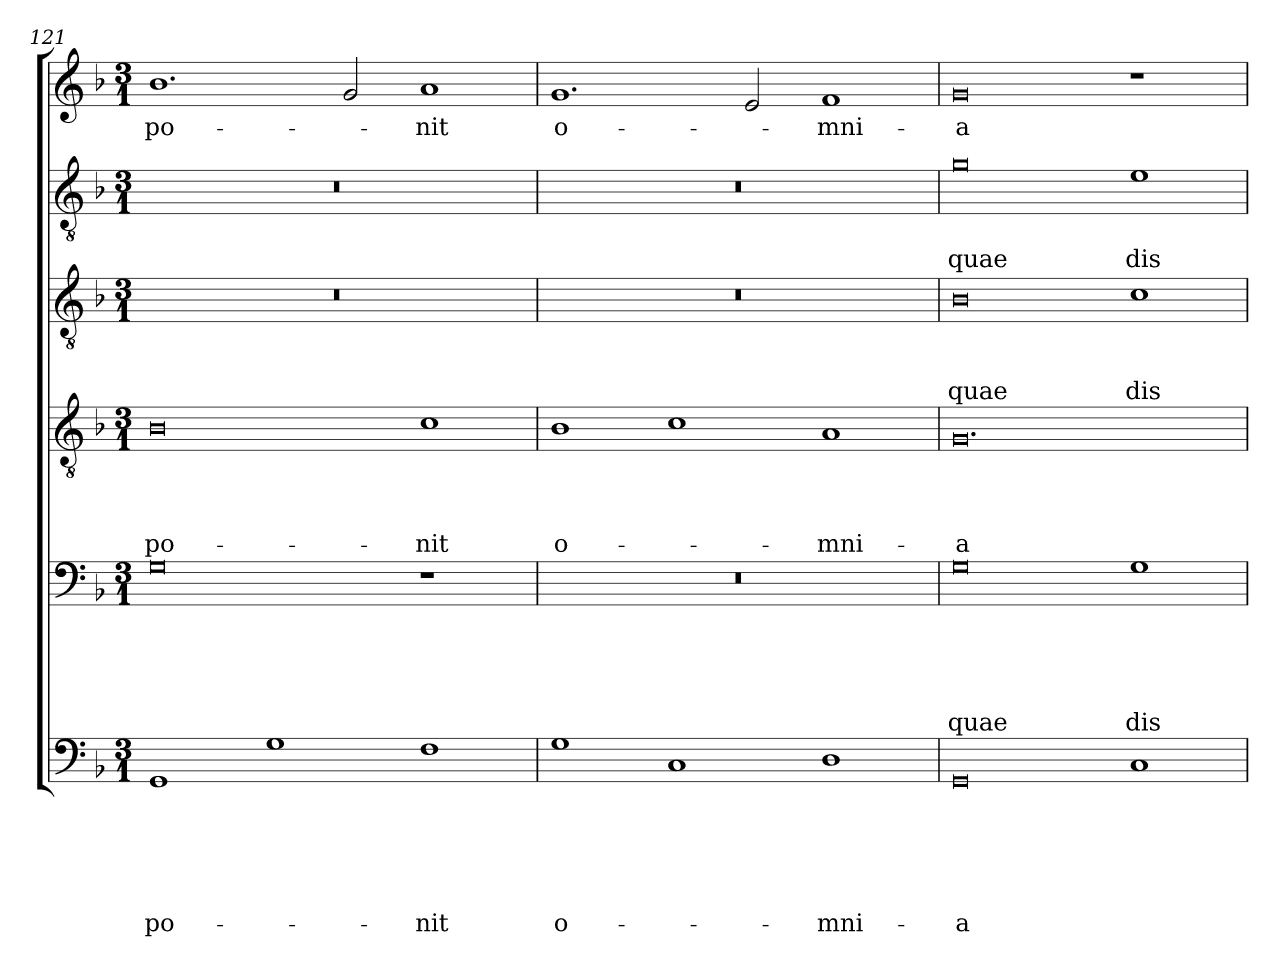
**kern	**text	**text	**text	**text	**text	**text	**kern	**text	**text	**text	**text	**text	**kern	**text	**text	**text	**text	**kern	**text	**text	**text	**kern	**text	**text	**kern	**text
*part6	*part6	*part6	*part6	*part6	*part6	*part6	*part5	*part5	*part5	*part5	*part5	*part5	*part4	*part4	*part4	*part4	*part4	*part3	*part3	*part3	*part3	*part2	*part2	*part2	*part1	*part1
*staff6	*staff6	*staff6	*staff6	*staff6	*staff6	*staff6	*staff5	*staff5	*staff5	*staff5	*staff5	*staff5	*staff4	*staff4	*staff4	*staff4	*staff4	*staff3	*staff3	*staff3	*staff3	*staff2	*staff2	*staff2	*staff1	*staff1
*clefF4	*	*	*	*	*	*	*clefF4	*	*	*	*	*	*clefGv2	*	*	*	*	*clefGv2	*	*	*	*clefGv2	*	*	*clefG2	*
*k[b-]	*	*	*	*	*	*	*k[b-]	*	*	*	*	*	*k[b-]	*	*	*	*	*k[b-]	*	*	*	*k[b-]	*	*	*k[b-]	*
*F:	*	*	*	*	*	*	*F:	*	*	*	*	*	*F:	*	*	*	*	*F:	*	*	*	*F:	*	*	*F:	*
*M3/1	*	*	*	*	*	*	*M3/1	*	*	*	*	*	*M3/1	*	*	*	*	*M3/1	*	*	*	*M3/1	*	*	*M3/1	*
=121	=121	=121	=121	=121	=121	=121	=121	=121	=121	=121	=121	=121	=121	=121	=121	=121	=121	=121	=121	=121	=121	=121	=121	=121	=121	=121
!	!	!	!	!	!	!LO:LY:b	!	!	!	!	!	!	!	!	!	!	!LO:LY:b	!	!	!	!	!	!	!	!	!LO:LY:b
1GG	.	.	.	.	.	-po-	0G	.	.	.	.	.	0B-	.	.	.	-po-	0.r	.	.	.	0.r	.	.	1.b-	-po-
1G	.	.	.	.	.	.	.	.	.	.	.	.	.	.	.	.	.	.	.	.	.	.	.	.	.	.
.	.	.	.	.	.	.	.	.	.	.	.	.	.	.	.	.	.	.	.	.	.	.	.	.	2g/	.
!	!	!	!	!	!	!LO:LY:b	!	!	!	!	!	!	!	!	!	!	!LO:LY:b	!	!	!	!	!	!	!	!	!LO:LY:b
1F	.	.	.	.	.	-nit	1r	.	.	.	.	.	1c	.	.	.	-nit	.	.	.	.	.	.	.	1a	-nit
=122	=122	=122	=122	=122	=122	=122	=122	=122	=122	=122	=122	=122	=122	=122	=122	=122	=122	=122	=122	=122	=122	=122	=122	=122	=122	=122
!	!	!	!	!	!	!LO:LY:b	!	!	!	!	!	!	!	!	!	!	!LO:LY:b	!	!	!	!	!	!	!	!	!LO:LY:b
1G	.	.	.	.	.	o-	0.r	.	.	.	.	.	1B-	.	.	.	o-	0.r	.	.	.	0.r	.	.	1.g	o-
1C	.	.	.	.	.	.	.	.	.	.	.	.	1c	.	.	.	.	.	.	.	.	.	.	.	.	.
.	.	.	.	.	.	.	.	.	.	.	.	.	.	.	.	.	.	.	.	.	.	.	.	.	2e/	.
!	!	!	!	!	!	!LO:LY:b	!	!	!	!	!	!	!	!	!	!	!LO:LY:b	!	!	!	!	!	!	!	!	!LO:LY:b
1D	.	.	.	.	.	-mni-	.	.	.	.	.	.	1A	.	.	.	-mni-	.	.	.	.	.	.	.	1f	-mni-
!!LO:PB:g=z
=123	=123	=123	=123	=123	=123	=123	=123	=123	=123	=123	=123	=123	=123	=123	=123	=123	=123	=123	=123	=123	=123	=123	=123	=123	=123	=123
!	!	!	!	!	!	!LO:LY:b	!	!	!	!	!	!LO:LY:b	!	!	!	!	!LO:LY:b	!	!	!	!LO:LY:b	!	!	!LO:LY:b	!	!LO:LY:b
0GG	.	.	.	.	.	-a	0G	.	.	.	.	quae	0.G	.	.	.	-a	0B-	.	.	quae	0g	.	quae	0g	-a
!	!	!	!	!	!	!	!	!	!	!	!	!LO:LY:b	!	!	!	!	!	!	!	!	!LO:LY:b	!	!	!LO:LY:b	!	!
1C	.	.	.	.	.	.	1G	.	.	.	.	dis-	.	.	.	.	.	1c	.	.	dis-	1e	.	dis-	1r	.
=	=	=	=	=	=	=	=	=	=	=	=	=	=	=	=	=	=	=	=	=	=	=	=	=	=	=
*-	*-	*-	*-	*-	*-	*-	*-	*-	*-	*-	*-	*-	*-	*-	*-	*-	*-	*-	*-	*-	*-	*-	*-	*-	*-	*-
